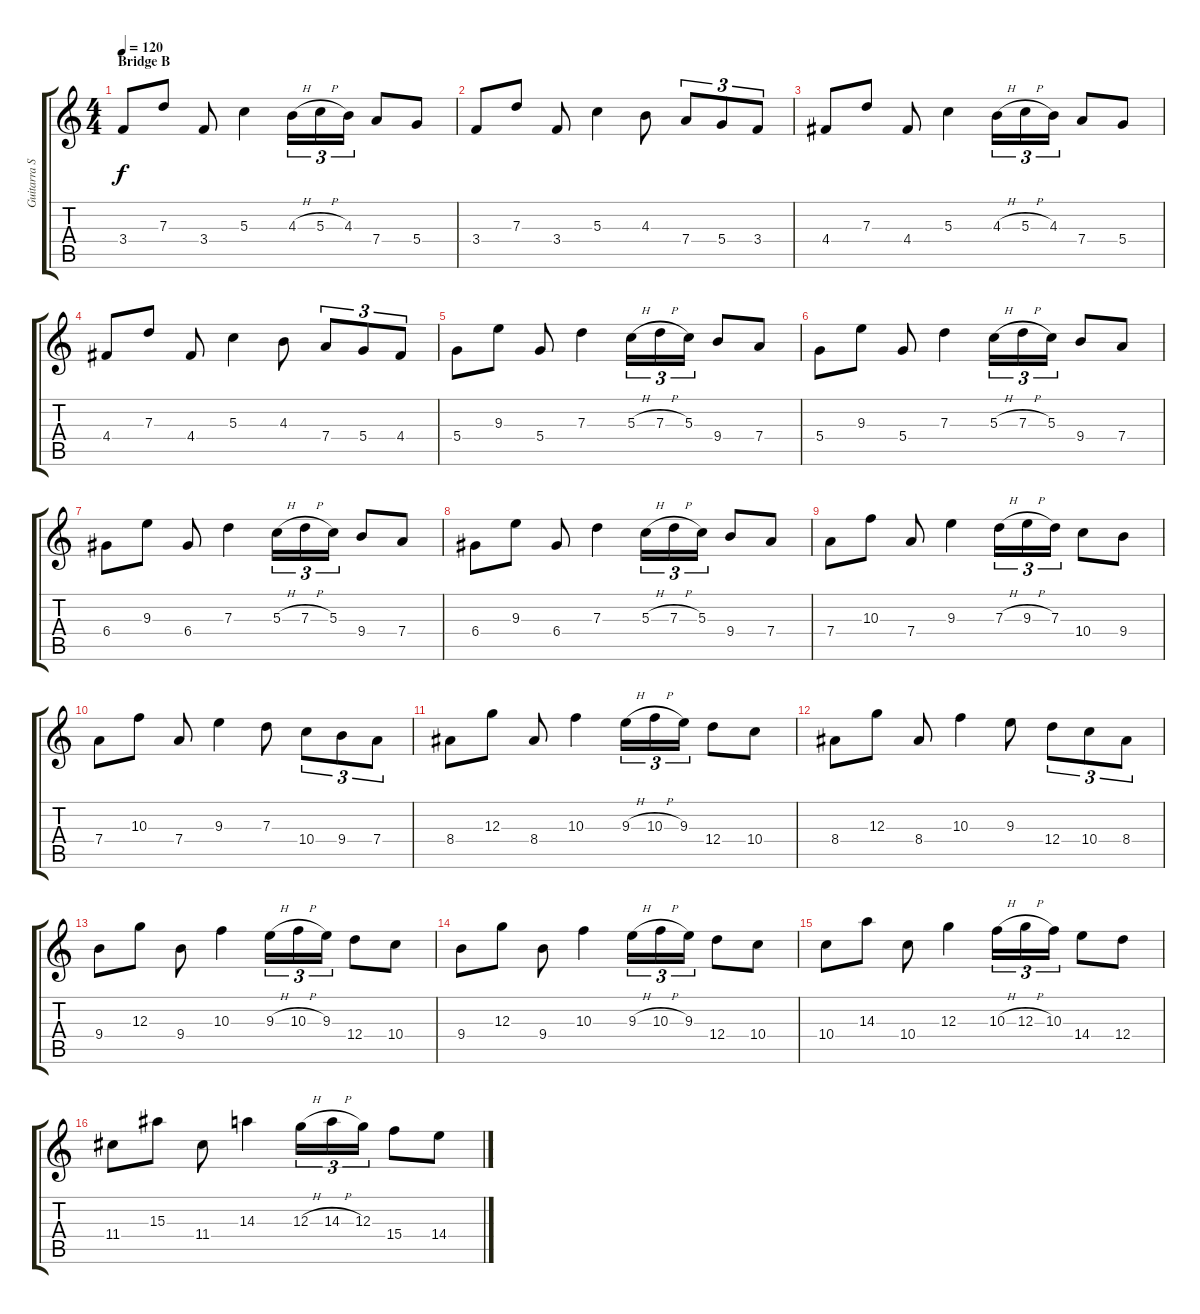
\track ("Guitarra Solo" "Guitarra S") {instrument overdrivenguitar}
\staff {score tabs}
\tuning (E4 B3 G3 D3 A2 E2) {hide}
\ts (4 4)
\section ("" "Bridge B")
\tempo 120
\clef g2
\ks c
3.4.8{dy f} 7.3.8 3.4.8 5.3.4 4.3{h}.16{tu (3 2)} 5.3{h}.16{tu (3 2)} 4.3.16{tu (3 2)} 7.4.8 5.4.8 |
3.4.8 7.3.8 3.4.8 5.3.4 4.3.8 7.4.8{tu (3 2)} 5.4.8{tu (3 2)} 3.4.8{tu (3 2)} |
4.4.8 7.3.8 4.4.8 5.3.4 4.3{h}.16{tu (3 2)} 5.3{h}.16{tu (3 2)} 4.3.16{tu (3 2)} 7.4.8 5.4.8 |
4.4.8 7.3.8 4.4.8 5.3.4 4.3.8 7.4.8{tu (3 2)} 5.4.8{tu (3 2)} 4.4.8{tu (3 2)} |
5.4.8 9.3.8 5.4.8 7.3.4 5.3{h}.16{tu (3 2)} 7.3{h}.16{tu (3 2)} 5.3.16{tu (3 2)} 9.4.8 7.4.8 |
5.4.8 9.3.8 5.4.8 7.3.4 5.3{h}.16{tu (3 2)} 7.3{h}.16{tu (3 2)} 5.3.16{tu (3 2)} 9.4.8 7.4.8 |
6.4.8 9.3.8 6.4.8 7.3.4 5.3{h}.16{tu (3 2)} 7.3{h}.16{tu (3 2)} 5.3.16{tu (3 2)} 9.4.8 7.4.8 |
6.4.8 9.3.8 6.4.8 7.3.4 5.3{h}.16{tu (3 2)} 7.3{h}.16{tu (3 2)} 5.3.16{tu (3 2)} 9.4.8 7.4.8 |
7.4.8 10.3.8 7.4.8 9.3.4 7.3{h}.16{tu (3 2)} 9.3{h}.16{tu (3 2)} 7.3.16{tu (3 2)} 10.4.8 9.4.8 |
7.4.8 10.3.8 7.4.8 9.3.4 7.3.8 10.4.8{tu (3 2)} 9.4.8{tu (3 2)} 7.4.8{tu (3 2)} |
8.4.8 12.3.8 8.4.8 10.3.4 9.3{h}.16{tu (3 2)} 10.3{h}.16{tu (3 2)} 9.3.16{tu (3 2)} 12.4.8 10.4.8 |
8.4.8 12.3.8 8.4.8 10.3.4 9.3.8 12.4.8{tu (3 2)} 10.4.8{tu (3 2)} 8.4.8{tu (3 2)} |
9.4.8 12.3.8 9.4.8 10.3.4 9.3{h}.16{tu (3 2)} 10.3{h}.16{tu (3 2)} 9.3.16{tu (3 2)} 12.4.8 10.4.8 |
9.4.8 12.3.8 9.4.8 10.3.4 9.3{h}.16{tu (3 2)} 10.3{h}.16{tu (3 2)} 9.3.16{tu (3 2)} 12.4.8 10.4.8 |
10.4.8 14.3.8 10.4.8 12.3.4 10.3{h}.16{tu (3 2)} 12.3{h}.16{tu (3 2)} 10.3.16{tu (3 2)} 14.4.8 12.4.8 |
11.4.8 15.3.8 11.4.8 14.3.4 12.3{h}.16{tu (3 2)} 14.3{h}.16{tu (3 2)} 12.3.16{tu (3 2)} 15.4.8 14.4.8
